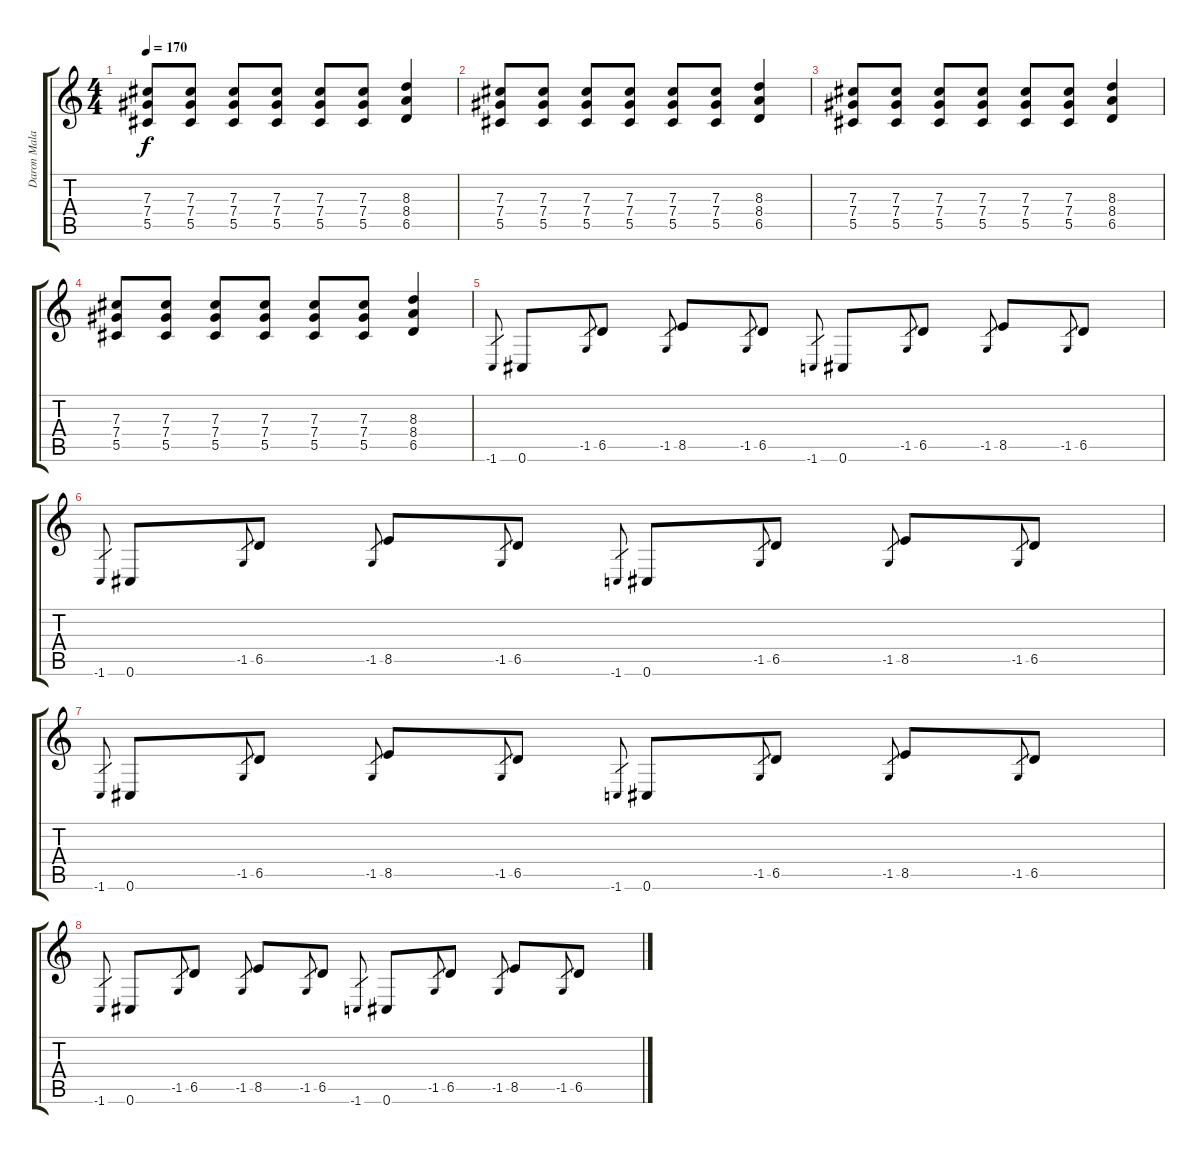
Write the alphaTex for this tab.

\track ("Daron Malakian" "Daron Mala") {instrument distortionguitar}
\staff {score tabs}
\tuning (Eb4 Bb3 Gb3 Db3 Ab2 Db2) {hide}
\ts (4 4)
\tempo 170
\clef g2
\ks c
(7.3 7.4 5.5).8{dy f} (7.3 7.4 5.5).8 (7.3 7.4 5.5).8 (7.3 7.4 5.5).8 (7.3 7.4 5.5).8 (7.3 7.4 5.5).8 (8.3 8.4 6.5).4 |
(7.3 7.4 5.5).8 (7.3 7.4 5.5).8 (7.3 7.4 5.5).8 (7.3 7.4 5.5).8 (7.3 7.4 5.5).8 (7.3 7.4 5.5).8 (8.3 8.4 6.5).4 |
(7.3 7.4 5.5).8 (7.3 7.4 5.5).8 (7.3 7.4 5.5).8 (7.3 7.4 5.5).8 (7.3 7.4 5.5).8 (7.3 7.4 5.5).8 (8.3 8.4 6.5).4 |
(7.3 7.4 5.5).8 (7.3 7.4 5.5).8 (7.3 7.4 5.5).8 (7.3 7.4 5.5).8 (7.3 7.4 5.5).8 (7.3 7.4 5.5).8 (8.3 8.4 6.5).4 |
-1.6.8{gr} 0.6.8 -1.5.8{gr} 6.5.8 -1.5.8{gr} 8.5.8 -1.5.8{gr} 6.5.8 -1.6.8{gr} 0.6.8 -1.5.8{gr} 6.5.8 -1.5.8{gr} 8.5.8 -1.5.8{gr} 6.5.8 |
-1.6.8{gr} 0.6.8 -1.5.8{gr} 6.5.8 -1.5.8{gr} 8.5.8 -1.5.8{gr} 6.5.8 -1.6.8{gr} 0.6.8 -1.5.8{gr} 6.5.8 -1.5.8{gr} 8.5.8 -1.5.8{gr} 6.5.8 |
-1.6.8{gr} 0.6.8 -1.5.8{gr} 6.5.8 -1.5.8{gr} 8.5.8 -1.5.8{gr} 6.5.8 -1.6.8{gr} 0.6.8 -1.5.8{gr} 6.5.8 -1.5.8{gr} 8.5.8 -1.5.8{gr} 6.5.8 |
-1.6.8{gr} 0.6.8 -1.5.8{gr} 6.5.8 -1.5.8{gr} 8.5.8 -1.5.8{gr} 6.5.8 -1.6.8{gr} 0.6.8 -1.5.8{gr} 6.5.8 -1.5.8{gr} 8.5.8 -1.5.8{gr} 6.5.8
